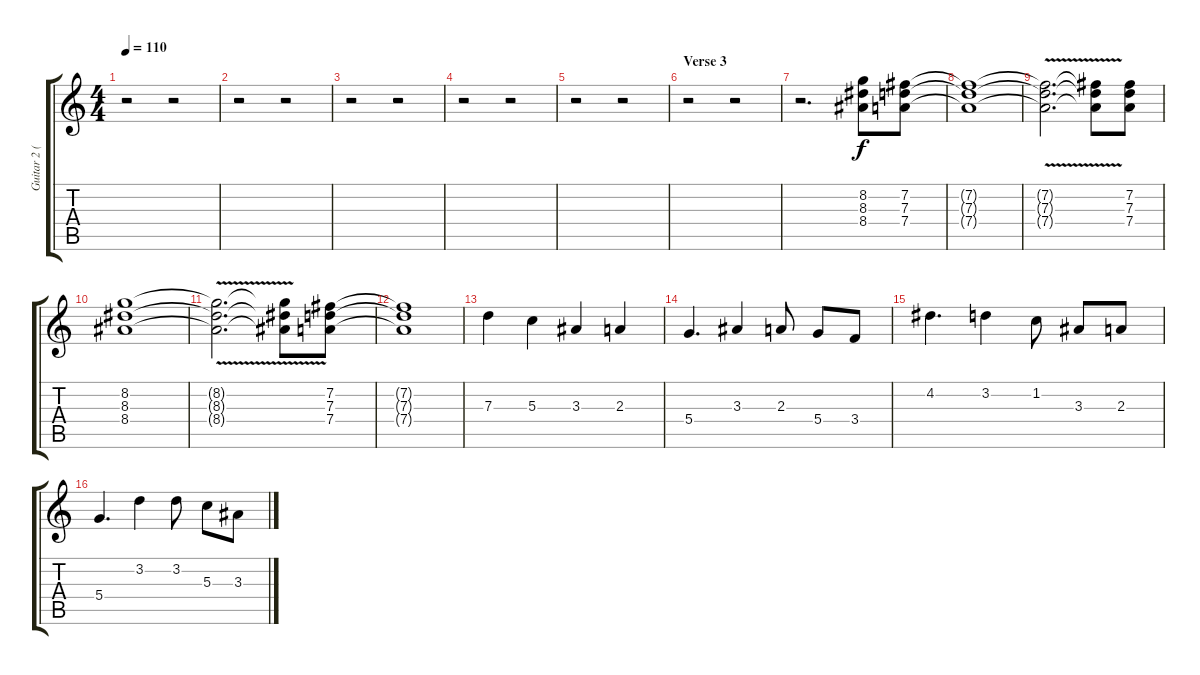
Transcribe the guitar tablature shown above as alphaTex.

\track ("Guitar 2 (overdrive)" "Guitar 2 (") {instrument overdrivenguitar}
\staff {score tabs}
\tuning (E4 B3 G3 D3 A2 E2) {hide}
\ts (4 4)
\tempo 110
\clef g2
\ks c
r.2{dy f} r.2 |
r.2 r.2 |
r.2 r.2 |
r.2 r.2 |
r.2 r.2 |
\section ("" "Verse 3")
r.2 r.2 |
r.2{d} (8.2 8.3 8.4).8 (7.2 7.3 7.4).8 |
(7.2{t} 7.3{t} 7.4{t}).1 |
(7.2{v t} 7.3{v t} 7.4{v t}).2{d} (7.2{t} 7.3{t} 7.4{t}).8 (7.2 7.3 7.4).8 |
(8.2 8.3 8.4).1 |
(8.2{v t} 8.3{v t} 8.4{v t}).2{d} (8.2{t} 8.3{t} 8.4{t}).8 (7.2 7.3 7.4).8 |
(7.2{t} 7.3{t} 7.4{t}).1 |
7.3.4 5.3.4 3.3.4 2.3.4 |
5.4.4{d} 3.3.4 2.3.8 5.4.8 3.4.8 |
4.2.4{d} 3.2.4 1.2.8 3.3.8 2.3.8 |
5.4.4{d} 3.2.4 3.2.8 5.3.8 3.3.8
